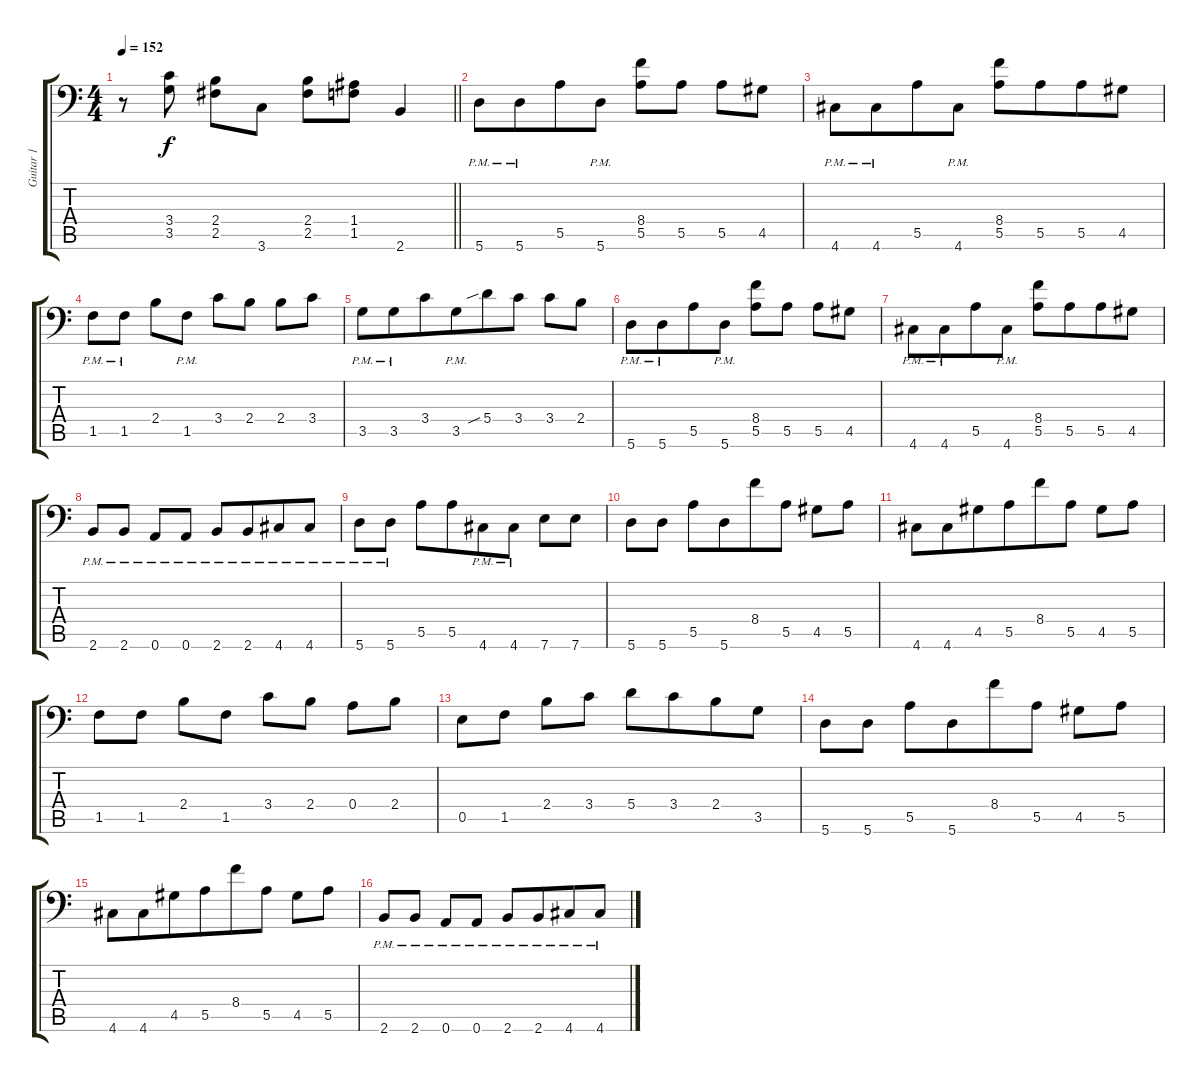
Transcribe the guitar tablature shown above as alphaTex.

\track ("Guitar 1" "Guitar 1") {instrument distortionguitar}
\staff {score tabs}
\tuning (B3 Gb3 D3 A2 E2 A1) {hide}
\ts (4 4)
\tempo 152
\clef f4
\barLineRight lightlight
\ks c
r.8{dy f} (3.4 3.5).8 (2.4 2.5).8{beam merge} 3.6.8 (2.4 2.5).8{beam merge} (1.4 1.5).8 2.6.4 |
5.6{pm}.8{beam merge} 5.6{pm}.8{beam merge} 5.5.8{beam merge} 5.6{pm}.8 (8.4 5.5).8{beam merge} 5.5.8 5.5.8 4.5.8 |
4.6{pm}.8 4.6{pm}.8{beam merge} 5.5.8 4.6{pm}.8 (8.4 5.5).8 5.5.8{beam merge} 5.5.8 4.5.8 |
1.5{pm}.8 1.5{pm}.8 2.4.8 1.5{pm}.8 3.4.8{beam merge} 2.4.8 2.4.8{beam merge} 3.4.8 |
3.5{pm}.8{beam merge} 3.5{pm}.8{beam merge} 3.4.8 3.5{pm}.8{beam merge} 5.4{sib}.8 3.4.8 3.4.8{beam merge} 2.4.8 |
5.6{pm}.8{beam merge} 5.6{pm}.8{beam merge} 5.5.8{beam merge} 5.6{pm}.8 (8.4 5.5).8{beam merge} 5.5.8 5.5.8 4.5.8 |
4.6{pm}.8 4.6{pm}.8{beam merge} 5.5.8 4.6{pm}.8 (8.4 5.5).8 5.5.8{beam merge} 5.5.8 4.5.8 |
2.6{pm}.8{beam merge} 2.6{pm}.8 0.6{pm}.8 0.6{pm}.8 2.6{pm}.8 2.6{pm}.8{beam merge} 4.6{pm}.8{beam merge} 4.6{pm}.8 |
5.6{pm}.8 5.6{pm}.8 5.5.8 5.5.8{beam merge} 4.6{pm}.8 4.6{pm}.8 7.6.8{beam merge} 7.6.8 |
5.6.8{beam merge} 5.6.8 5.5.8{beam merge} 5.6.8{beam merge} 8.4.8 5.5.8 4.5.8 5.5.8 |
4.6.8 4.6.8{beam merge} 4.5.8 5.5.8{beam merge} 8.4.8 5.5.8 4.5.8 5.5.8 |
1.5.8 1.5.8 2.4.8{beam merge} 1.5.8 3.4.8 2.4.8 0.4.8{beam merge} 2.4.8 |
0.5.8{beam merge} 1.5.8 2.4.8 3.4.8 5.4.8 3.4.8{beam merge} 2.4.8{beam merge} 3.5.8 |
5.6.8{beam merge} 5.6.8 5.5.8{beam merge} 5.6.8{beam merge} 8.4.8 5.5.8 4.5.8 5.5.8 |
4.6.8 4.6.8{beam merge} 4.5.8 5.5.8{beam merge} 8.4.8 5.5.8 4.5.8 5.5.8 |
2.6{pm}.8{beam merge} 2.6{pm}.8 0.6{pm}.8 0.6{pm}.8 2.6{pm}.8 2.6{pm}.8{beam merge} 4.6{pm}.8{beam merge} 4.6{pm}.8
